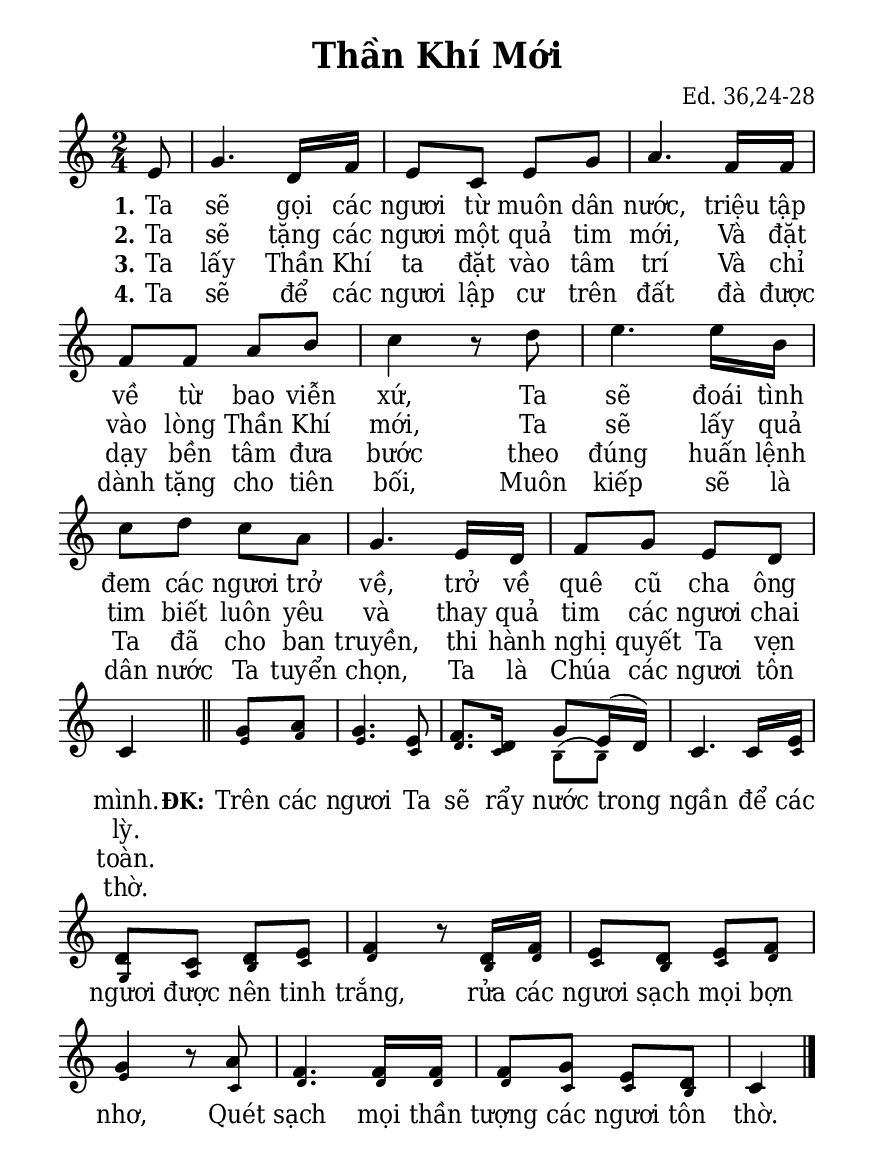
% Cài đặt chung\
\version "2.22.1"
\include "english.ly"

\header {
  title = "Thần Khí Mới"
  composer = "Ed. 36,24-28"
  %arranger = "Lm. Kim Long"
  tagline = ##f
}

% Nhạc phiên khúc
nhacPhienKhucSop = \relative c' {
  \partial 8 e8 |
  g4. d16 f |
  e8 c e g |
  a4. f16 f |
  f8 f a b |
  c4 r8 d |
  e4. e16 b |
  c8 d c a |
  g4. e16 d |
  f8 g e d |
  c4 \bar "||"
  
  g'8 a |
  g4. e8 |
  f8. d16 g8 e16 (d) |
  c4. c16 e |
  d8 c d e |
  f4 r8 d16 f |
  e8 d e f |
  g4 r8 a |
  f4. f16 f |
  f8 g e d |
  c4 \bar "|."
}

nhacPhienKhucAlto = \relative c' {
  r8 |
  R2*9
  r4
  e8 f |
  e4. c8 |
  d8. c16 b8 ^(b) |
  c4. c16 c |
  g8 a b c |
  d4 r8 b16 d |
  c8 b c d |
  e4 r8 c |
  d4. d16 d |
  d8 c c b |
  c4
}

% Lời phiên khúc
loiPhienKhucSop = \lyrics {
  <<
    {
      \set stanza = "1."
      Ta sẽ gọi các ngươi từ muôn dân nước,
      triệu tập về từ bao viễn xứ,
      Ta sẽ đoái tình đem các ngươi trở về,
      trở về quê cũ cha ông mình.
    }
    \new Lyrics {
	    \set associatedVoice = "beSop"
	    \set stanza = "2."
	    Ta sẽ tặng các ngươi một quả tim mới,
	    Và đặt vào lòng Thần Khí mới,
	    Ta sẽ lấy quả tim biết luôn yêu
	    và thay quả tim các ngươi chai lỳ.
    }
    \new Lyrics {
	    \set associatedVoice = "beSop"
	    \set stanza = "3."
	    Ta lấy Thần Khí ta đặt vào tâm trí
	    Và chỉ dạy bền tâm đưa bước theo đúng huấn lệnh
	    Ta đã cho ban truyền,
	    thi hành nghị quyết Ta vẹn toàn.
    }
    \new Lyrics {
	    \set associatedVoice = "beSop"
	    \set stanza = "4."
	    Ta sẽ để các ngươi lập cư trên đất
	    đà được dành tặng cho tiên bối,
	    Muôn kiếp sẽ là dân nước Ta tuyển chọn,
	    Ta là Chúa các ngươi tôn thờ.
    }
  >>
  \set stanza = "ĐK:"
  Trên các ngươi Ta sẽ rẩy nước trong ngần
  để các ngươi được nên tinh trắng,
  rửa các ngươi sạch mọi bợn nhơ,
  Quét sạch mọi thần tượng các ngươi tôn thờ.
}

% Dàn trang
\paper {
  #(set-paper-size "a5")
  top-margin = 10\mm
  bottom-margin = 10\mm
  left-margin = 10\mm
  right-margin = 10\mm
  indent = #0
  #(define fonts
	 (make-pango-font-tree "Deja Vu Serif Condensed"
	 		       "Deja Vu Serif Condensed"
			       "Deja Vu Serif Condensed"
			       (/ 20 20)))
  print-page-number = ##f
  page-count = 1
}

TongNhip = {
  \key c \major \time 2/4
  \set Timing.beamExceptions = #'()
  \set Timing.baseMoment = #(ly:make-moment 1/4)
}

% Đổi kích thước nốt cho bè phụ
notBePhu =
#(define-music-function (font-size music) (number? ly:music?)
   (for-some-music
     (lambda (m)
       (if (music-is-of-type? m 'rhythmic-event)
           (begin
             (set! (ly:music-property m 'tweaks)
                   (cons `(font-size . ,font-size)
                         (ly:music-property m 'tweaks)))
             #t)
           #f))
     music)
   music)

\score {
  \new ChoirStaff <<
    \new Staff \with {
        \consists "Merge_rests_engraver"
        printPartCombineTexts = ##f
      }
      <<
      \new Voice \TongNhip \partCombine 
        \nhacPhienKhucSop
        \notBePhu -3 { \nhacPhienKhucAlto }
      \new NullVoice = beSop \nhacPhienKhucSop
      \new Lyrics \lyricsto beSop \loiPhienKhucSop
      >>
  >>
  \layout {
    %\override Staff.TimeSignature.transparent = ##t
    \override Lyrics.LyricSpace.minimum-distance = #0.8
    \override Score.BarNumber.break-visibility = ##(#f #f #f)
    \override Score.SpacingSpanner.uniform-stretching = ##t
  } 
}
